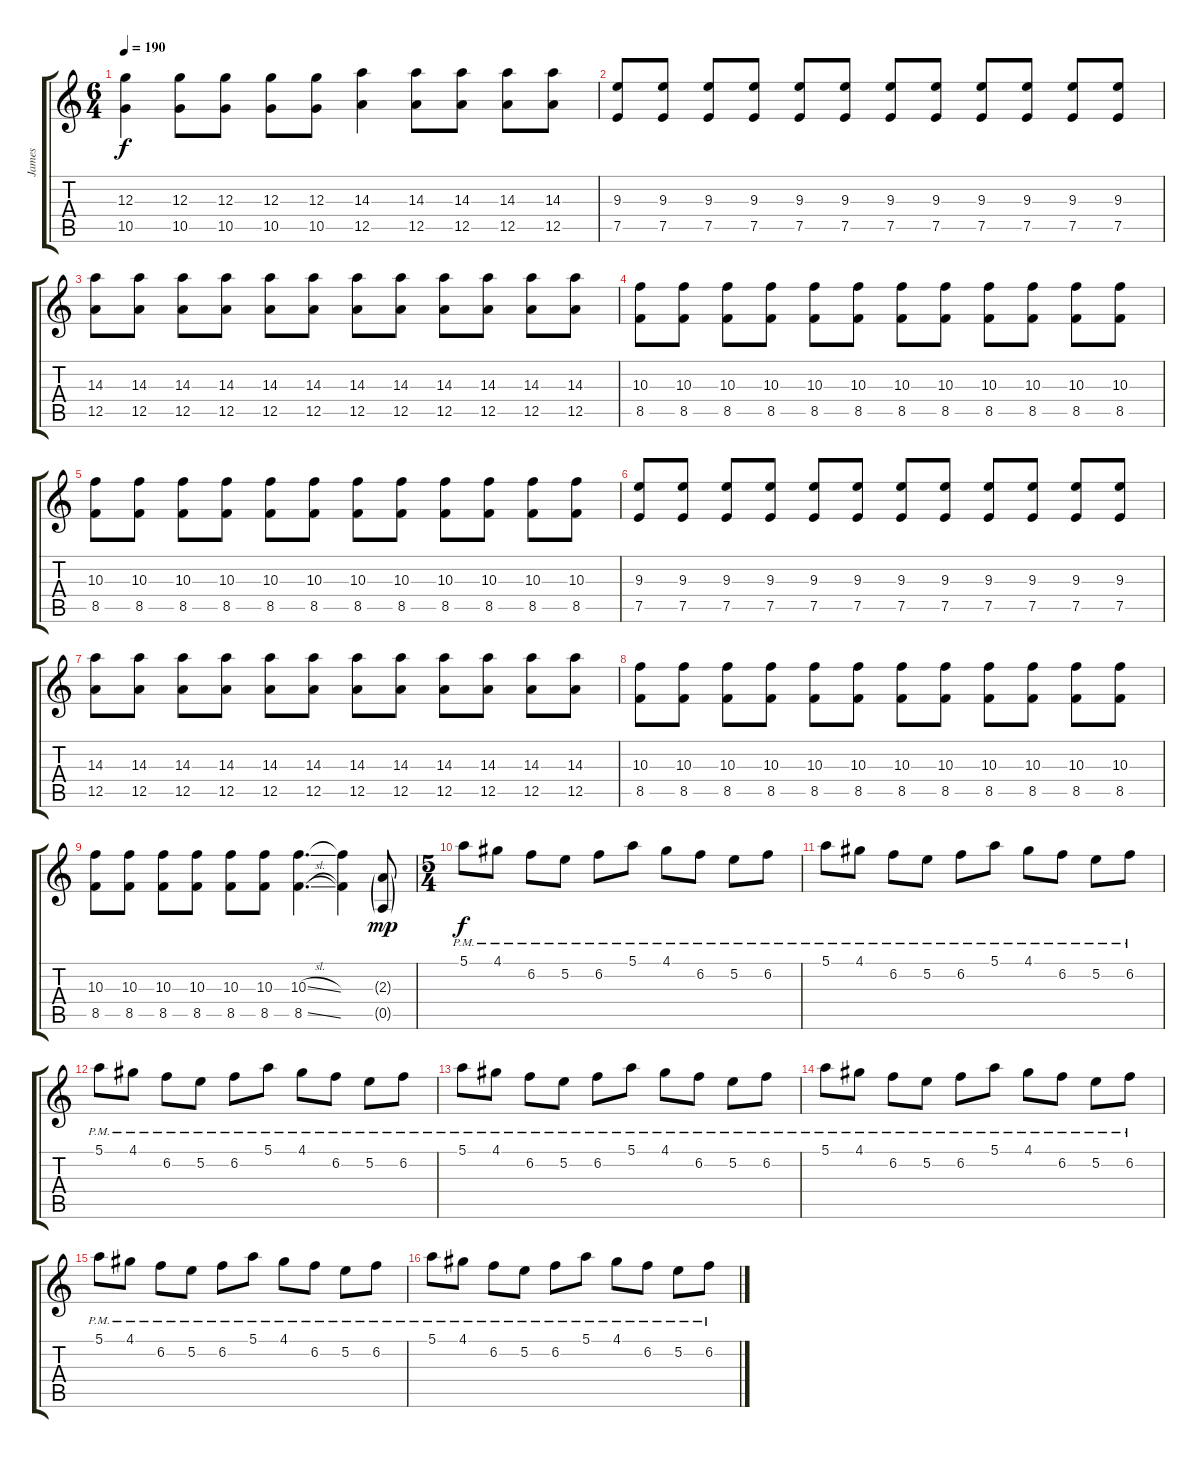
\track ("James" "James") {instrument distortionguitar}
\staff {score tabs}
\tuning (E4 B3 G3 D3 A2 D2) {hide}
\ts (6 4)
\tempo 190
\clef g2
\ks c
(12.3 10.5).4{dy f} (12.3 10.5).8 (12.3 10.5).8 (12.3 10.5).8 (12.3 10.5).8 (14.3 12.5).4 (14.3 12.5).8 (14.3 12.5).8 (14.3 12.5).8 (14.3 12.5).8 |
(9.3 7.5).8 (9.3 7.5).8 (9.3 7.5).8 (9.3 7.5).8 (9.3 7.5).8 (9.3 7.5).8 (9.3 7.5).8 (9.3 7.5).8 (9.3 7.5).8 (9.3 7.5).8 (9.3 7.5).8 (9.3 7.5).8 |
(14.3 12.5).8 (14.3 12.5).8 (14.3 12.5).8 (14.3 12.5).8 (14.3 12.5).8 (14.3 12.5).8 (14.3 12.5).8 (14.3 12.5).8 (14.3 12.5).8 (14.3 12.5).8 (14.3 12.5).8 (14.3 12.5).8 |
(10.3 8.5).8 (10.3 8.5).8 (10.3 8.5).8 (10.3 8.5).8 (10.3 8.5).8 (10.3 8.5).8 (10.3 8.5).8 (10.3 8.5).8 (10.3 8.5).8 (10.3 8.5).8 (10.3 8.5).8 (10.3 8.5).8 |
(10.3 8.5).8 (10.3 8.5).8 (10.3 8.5).8 (10.3 8.5).8 (10.3 8.5).8 (10.3 8.5).8 (10.3 8.5).8 (10.3 8.5).8 (10.3 8.5).8 (10.3 8.5).8 (10.3 8.5).8 (10.3 8.5).8 |
(9.3 7.5).8 (9.3 7.5).8 (9.3 7.5).8 (9.3 7.5).8 (9.3 7.5).8 (9.3 7.5).8 (9.3 7.5).8 (9.3 7.5).8 (9.3 7.5).8 (9.3 7.5).8 (9.3 7.5).8 (9.3 7.5).8 |
(14.3 12.5).8 (14.3 12.5).8 (14.3 12.5).8 (14.3 12.5).8 (14.3 12.5).8 (14.3 12.5).8 (14.3 12.5).8 (14.3 12.5).8 (14.3 12.5).8 (14.3 12.5).8 (14.3 12.5).8 (14.3 12.5).8 |
(10.3 8.5).8 (10.3 8.5).8 (10.3 8.5).8 (10.3 8.5).8 (10.3 8.5).8 (10.3 8.5).8 (10.3 8.5).8 (10.3 8.5).8 (10.3 8.5).8 (10.3 8.5).8 (10.3 8.5).8 (10.3 8.5).8 |
(10.3 8.5).8 (10.3 8.5).8 (10.3 8.5).8 (10.3 8.5).8 (10.3 8.5).8 (10.3 8.5).8 (10.3{sl} 8.5{sl}).4{d} (10.3{t} 8.5{t}).4 (2.3{g} 0.5{g}).8{dy mp} |
\ts (5 4)
5.1{pm}.8{dy f instrument electricguitarjazz} 4.1{pm}.8 6.2{pm}.8 5.2{pm}.8 6.2{pm}.8 5.1{pm}.8 4.1{pm}.8 6.2{pm}.8 5.2{pm}.8 6.2{pm}.8 |
5.1{pm}.8 4.1{pm}.8 6.2{pm}.8 5.2{pm}.8 6.2{pm}.8 5.1{pm}.8 4.1{pm}.8 6.2{pm}.8 5.2{pm}.8 6.2{pm}.8 |
5.1{pm}.8 4.1{pm}.8 6.2{pm}.8 5.2{pm}.8 6.2{pm}.8 5.1{pm}.8 4.1{pm}.8 6.2{pm}.8 5.2{pm}.8 6.2{pm}.8 |
5.1{pm}.8 4.1{pm}.8 6.2{pm}.8 5.2{pm}.8 6.2{pm}.8 5.1{pm}.8 4.1{pm}.8 6.2{pm}.8 5.2{pm}.8 6.2{pm}.8 |
5.1{pm}.8 4.1{pm}.8 6.2{pm}.8 5.2{pm}.8 6.2{pm}.8 5.1{pm}.8 4.1{pm}.8 6.2{pm}.8 5.2{pm}.8 6.2{pm}.8 |
5.1{pm}.8 4.1{pm}.8 6.2{pm}.8 5.2{pm}.8 6.2{pm}.8 5.1{pm}.8 4.1{pm}.8 6.2{pm}.8 5.2{pm}.8 6.2{pm}.8 |
5.1{pm}.8 4.1{pm}.8 6.2{pm}.8 5.2{pm}.8 6.2{pm}.8 5.1{pm}.8 4.1{pm}.8 6.2{pm}.8 5.2{pm}.8 6.2{pm}.8
